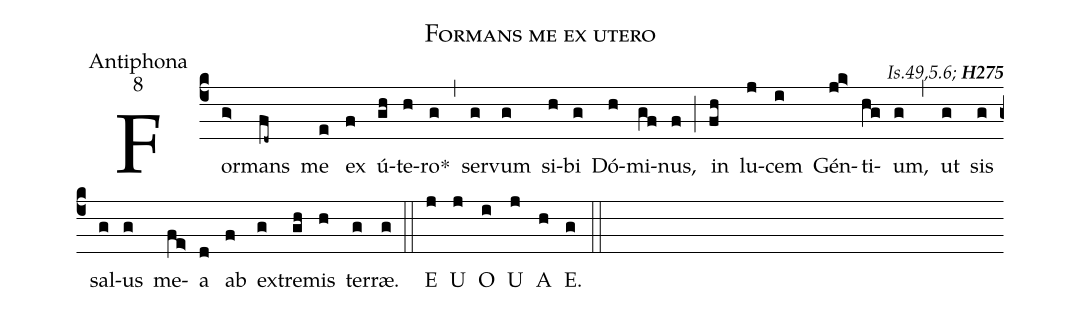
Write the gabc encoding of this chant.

name:Formans me ex utero;
office-part:Antiphona;
mode:8;
commentary:{\itshape\mdseries Is.49,5.6;\/}  {\bfseries H275};
%%
(c4) For(g>)mans(fd~) me(e) ex(f) ú(gh)te(h)ro<sp>*</sp>(g) (,)
ser(g)vum(g) si(h)bi(g) Dó(h)mi(gf)nus,(f) (;)
in(fh) lu(j)cem(i) Gén(jk>)ti(hg)um,(g) (,)
ut(g) sis(g) sal(g)us(g) me(fe>)a(d) ab(f) ex(g)tre(gh)mis(h) ter(g)ræ.(g) (::)
<eu>  E(j) U(j) O(i) U(j) A(h) E.(g) </eu> (::)
